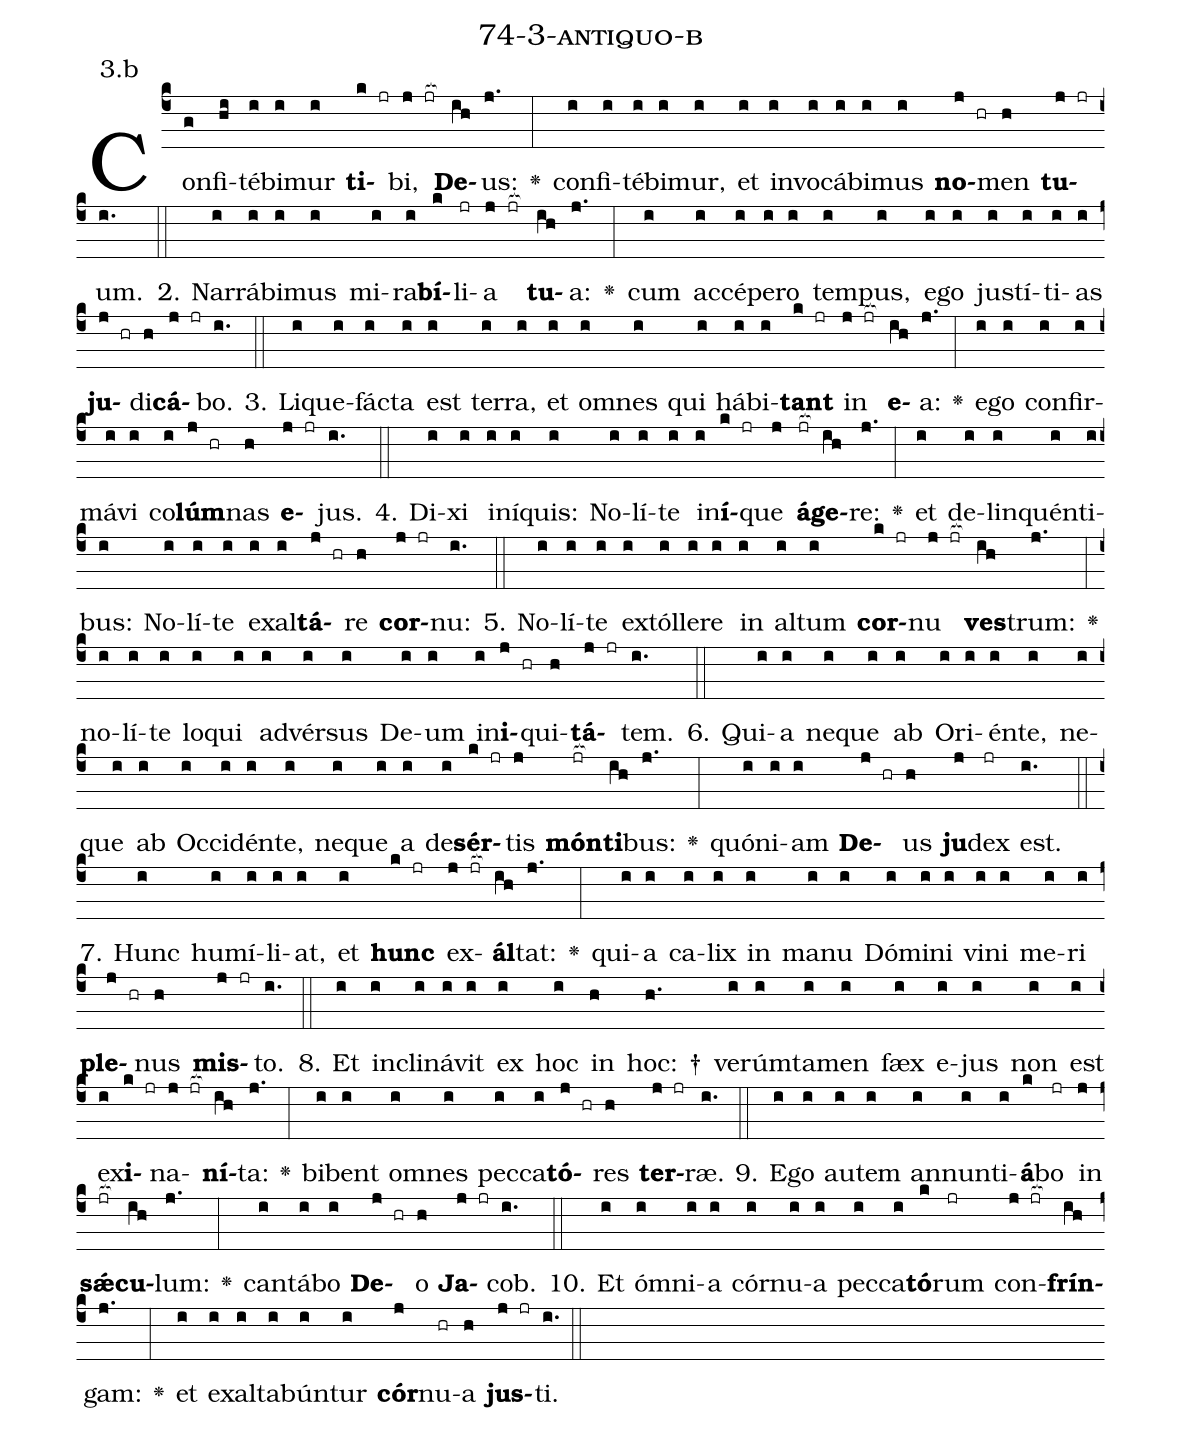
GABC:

name: 74-3-antiquo-b;
annotation: 3.b;
%%
(c4)Con(g)fi(hi)té(i)bi(i)mur(i) <b>ti</b>(k jr)bi,(j jr[ocb:1{]) <b>De</b>(ih[ocb:0}])us:(j.) <v>\greheightstar</v>(:) con(i)fi(i)té(i)bi(i)mur,(i) et(i) in(i)vo(i)cá(i)bi(i)mus(i) <b>no</b>(j hr)men(h) <b>tu</b>(j jr)um.(i.) (::)
2. Nar(i)rá(i)bi(i)mus(i) mi(i)ra(i)<b>bí</b>(k)li(jr)a(j jr[ocb:1{]) <b>tu</b>(ih[ocb:0}])a:(j.) <v>\greheightstar</v>(:) cum(i) ac(i)cé(i)pe(i)ro(i) tem(i)pus,(i) e(i)go(i) jus(i)tí(i)ti(i)as(i) <b>ju</b>(j hr)di(h)<b>cá</b>(j jr)bo.(i.) (::)
3. Li(i)que(i)fác(i)ta(i) est(i) ter(i)ra,(i) et(i) om(i)nes(i) qui(i) há(i)bi(i)<b>tant</b>(k jr) in(j jr[ocb:1{]) <b>e</b>(ih[ocb:0}])a:(j.) <v>\greheightstar</v>(:) e(i)go(i) con(i)fir(i)má(i)vi(i) co(i)<b>lúm</b>(j hr)nas(h) <b>e</b>(j jr)jus.(i.) (::)
4. Di(i)xi(i) in(i)í(i)quis:(i) No(i)lí(i)te(i) in(i)<b>í</b>(k jr)que(j) <b>á</b>(jr[ocb:1{])<b>ge</b>(ih[ocb:0}])re:(j.) <v>\greheightstar</v>(:) et(i) de(i)lin(i)quén(i)ti(i)bus:(i) No(i)lí(i)te(i) ex(i)al(i)<b>tá</b>(j hr)re(h) <b>cor</b>(j jr)nu:(i.) (::)
5. No(i)lí(i)te(i) ex(i)tól(i)le(i)re(i) in(i) al(i)tum(i) <b>cor</b>(k jr)nu(j jr[ocb:1{]) <b>ves</b>(ih[ocb:0}])trum:(j.) <v>\greheightstar</v>(:) no(i)lí(i)te(i) lo(i)qui(i) ad(i)vér(i)sus(i) De(i)um(i) in(i)<b>i</b>(j hr)qui(h)<b>tá</b>(j jr)tem.(i.) (::)
6. Qui(i)a(i) ne(i)que(i) ab(i) O(i)ri(i)én(i)te,(i) ne(i)que(i) ab(i) Oc(i)ci(i)dén(i)te,(i) ne(i)que(i) a(i) de(i)<b>sér</b>(k jr)tis(j) <b>món</b>(jr[ocb:1{])<b>ti</b>(ih[ocb:0}])bus:(j.) <v>\greheightstar</v>(:) quón(i)i(i)am(i) <b>De</b>(j hr)us(h) <b>ju</b>(j)dex(jr) est.(i.) (::)
7. Hunc(i) hu(i)mí(i)li(i)at,(i) et(i) <b>hunc</b>(k jr) ex(j jr[ocb:1{])<b>ál</b>(ih[ocb:0}])tat:(j.) <v>\greheightstar</v>(:) qui(i)a(i) ca(i)lix(i) in(i) ma(i)nu(i) Dó(i)mi(i)ni(i) vi(i)ni(i) me(i)ri(i) <b>ple</b>(j hr)nus(h) <b>mis</b>(j jr)to.(i.) (::)
8. Et(i) in(i)cli(i)ná(i)vit(i) ex(i) hoc(i) in(h) hoc: †(h.) ve(i)rúm(i)ta(i)men(i) fæx(i) e(i)jus(i) non(i) est(i) ex(i)<b>i</b>(k jr)na(j jr[ocb:1{])<b>ní</b>(ih[ocb:0}])ta:(j.) <v>\greheightstar</v>(:) bi(i)bent(i) om(i)nes(i) pec(i)ca(i)<b>tó</b>(j hr)res(h) <b>ter</b>(j jr)ræ.(i.) (::)
9. E(i)go(i) au(i)tem(i) an(i)nun(i)ti(i)<b>á</b>(k)bo(jr) in(j) <b>sǽ</b>(jr[ocb:1{])<b>cu</b>(ih[ocb:0}])lum:(j.) <v>\greheightstar</v>(:) can(i)tá(i)bo(i) <b>De</b>(j hr)o(h) <b>Ja</b>(j jr)cob.(i.) (::)
10. Et(i) óm(i)ni(i)a(i) cór(i)nu(i)a(i) pec(i)ca(i)<b>tó</b>(k)rum(jr) con(j jr[ocb:1{])<b>frín</b>(ih[ocb:0}])gam:(j.) <v>\greheightstar</v>(:) et(i) ex(i)al(i)ta(i)bún(i)tur(i) <b>cór</b>(j)nu(hr)a(h) <b>jus</b>(j jr)ti.(i.) (::)
